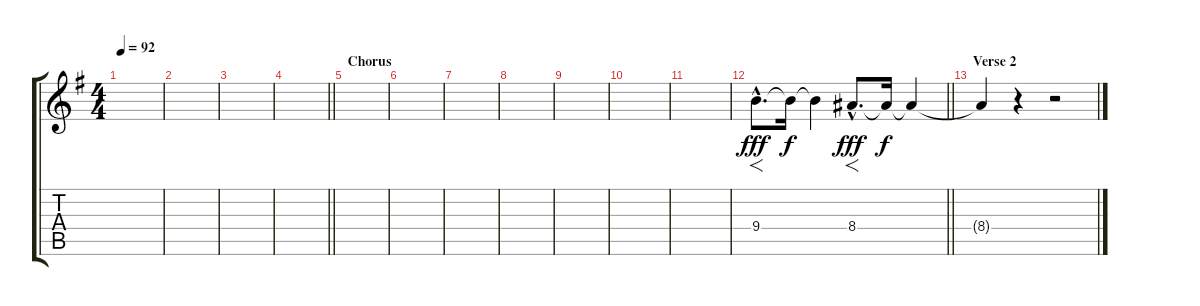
\track "" {instrument acousticguitarsteel}
\staff {score tabs}
\tuning (E4 B3 G3 D3 A2 E2) {hide}
\ts (4 4)
\tempo 92
\clef g2
\ks g
|
|
|
\barLineRight lightlight
|
\section ("" "Chorus")
|
|
|
|
|
|
|
\barLineRight lightlight
9.4{hac}.8{f d dy fff volume 16} 9.4{t}.16{dy f} 9.4{t}.4 8.4{hac}.8{f d dy fff} 8.4{t}.16{dy f} 8.4{t}.4 |
\section ("" "Verse 2")
8.4{t}.4 r.4 r.2
